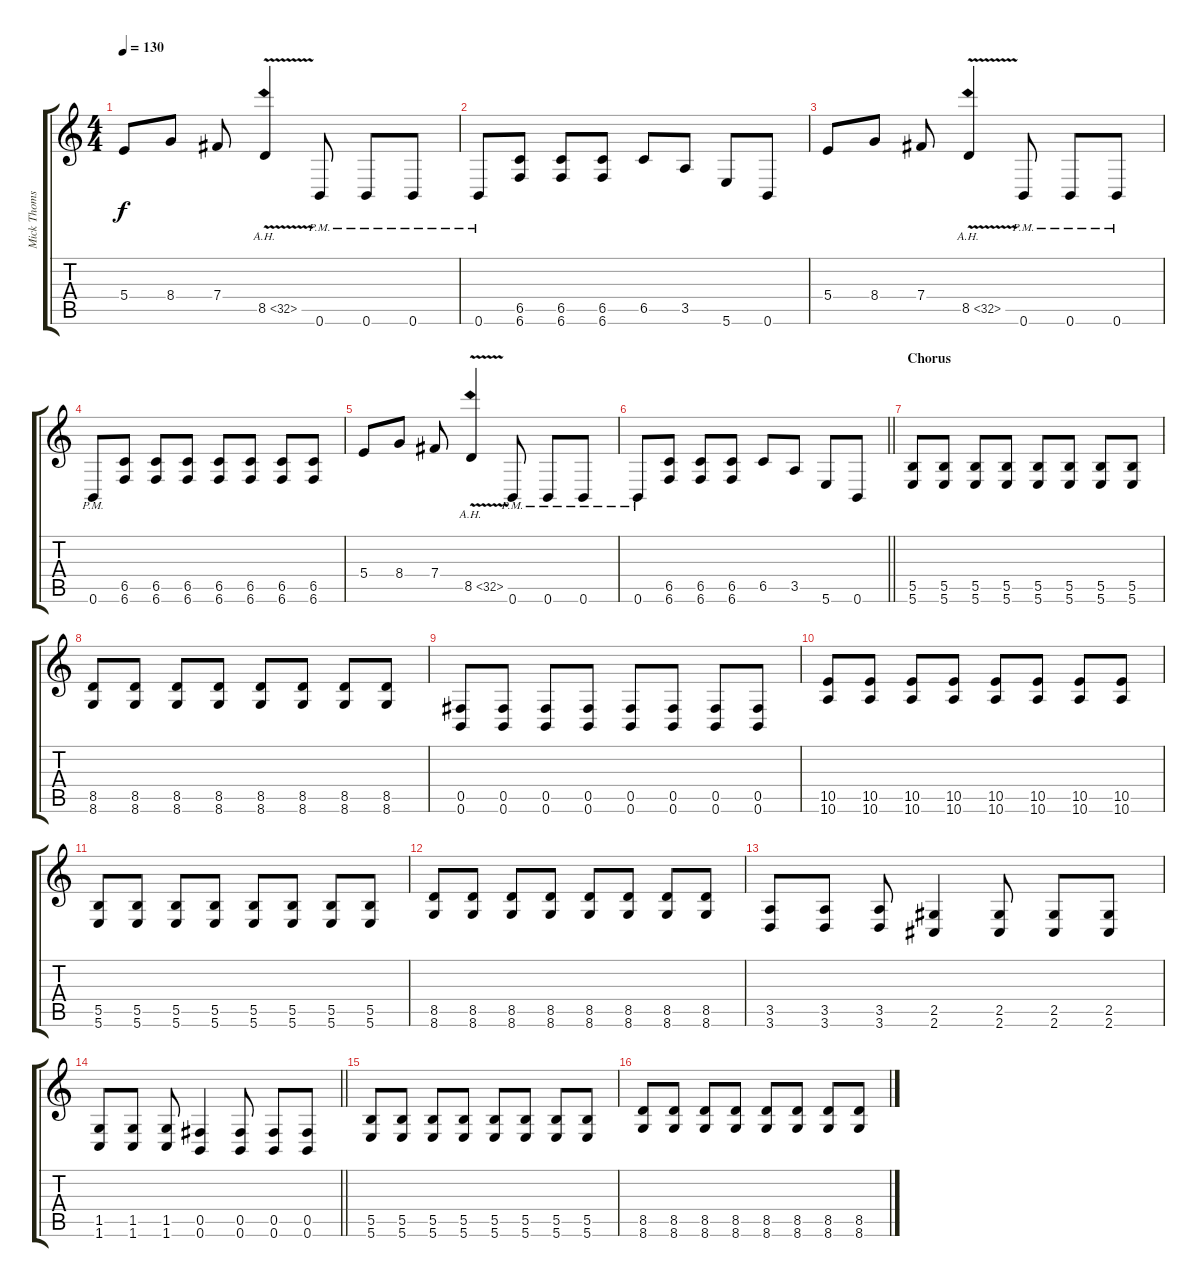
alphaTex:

\track ("Mick Thomson" "Mick Thoms") {instrument overdrivenguitar}
\staff {score tabs}
\tuning (Db4 Ab3 E3 B2 Gb2 B1) {hide}
\ts (4 4)
\tempo 130
\clef g2
\ks c
5.4.8{dy f} 8.4.8 7.4.8 8.5{ah 24 v}.4 0.6{pm}.8 0.6{pm}.8 0.6{pm}.8 |
0.6{pm}.8 (6.5 6.6).8 (6.5 6.6).8 (6.5 6.6).8 6.5.8 3.5.8 5.6.8 0.6.8 |
5.4.8 8.4.8 7.4.8 8.5{ah 24 v}.4 0.6{pm}.8 0.6{pm}.8 0.6{pm}.8 |
0.6{pm}.8 (6.5 6.6).8 (6.5 6.6).8 (6.5 6.6).8 (6.5 6.6).8 (6.5 6.6).8 (6.5 6.6).8 (6.5 6.6).8 |
5.4.8 8.4.8 7.4.8 8.5{ah 24 v}.4 0.6{pm}.8 0.6{pm}.8 0.6{pm}.8 |
\barLineRight lightlight
0.6{pm}.8 (6.5 6.6).8 (6.5 6.6).8 (6.5 6.6).8 6.5.8 3.5.8 5.6.8 0.6.8 |
\section ("" "Chorus")
(5.5 5.6).8 (5.5 5.6).8 (5.5 5.6).8 (5.5 5.6).8 (5.5 5.6).8 (5.5 5.6).8 (5.5 5.6).8 (5.5 5.6).8 |
(8.5 8.6).8 (8.5 8.6).8 (8.5 8.6).8 (8.5 8.6).8 (8.5 8.6).8 (8.5 8.6).8 (8.5 8.6).8 (8.5 8.6).8 |
(0.5 0.6).8 (0.5 0.6).8 (0.5 0.6).8 (0.5 0.6).8 (0.5 0.6).8 (0.5 0.6).8 (0.5 0.6).8 (0.5 0.6).8 |
(10.5 10.6).8 (10.5 10.6).8 (10.5 10.6).8 (10.5 10.6).8 (10.5 10.6).8 (10.5 10.6).8 (10.5 10.6).8 (10.5 10.6).8 |
(5.5 5.6).8 (5.5 5.6).8 (5.5 5.6).8 (5.5 5.6).8 (5.5 5.6).8 (5.5 5.6).8 (5.5 5.6).8 (5.5 5.6).8 |
(8.5 8.6).8 (8.5 8.6).8 (8.5 8.6).8 (8.5 8.6).8 (8.5 8.6).8 (8.5 8.6).8 (8.5 8.6).8 (8.5 8.6).8 |
(3.5 3.6).8{instrument overdrivenguitar} (3.5 3.6).8 (3.5 3.6).8 (2.5 2.6).4 (2.5 2.6).8 (2.5 2.6).8 (2.5 2.6).8 |
\barLineRight lightlight
(1.5 1.6).8 (1.5 1.6).8 (1.5 1.6).8 (0.5 0.6).4 (0.5 0.6).8 (0.5 0.6).8 (0.5 0.6).8 |
(5.5 5.6).8 (5.5 5.6).8 (5.5 5.6).8 (5.5 5.6).8 (5.5 5.6).8 (5.5 5.6).8 (5.5 5.6).8 (5.5 5.6).8 |
(8.5 8.6).8 (8.5 8.6).8 (8.5 8.6).8 (8.5 8.6).8 (8.5 8.6).8 (8.5 8.6).8 (8.5 8.6).8 (8.5 8.6).8
